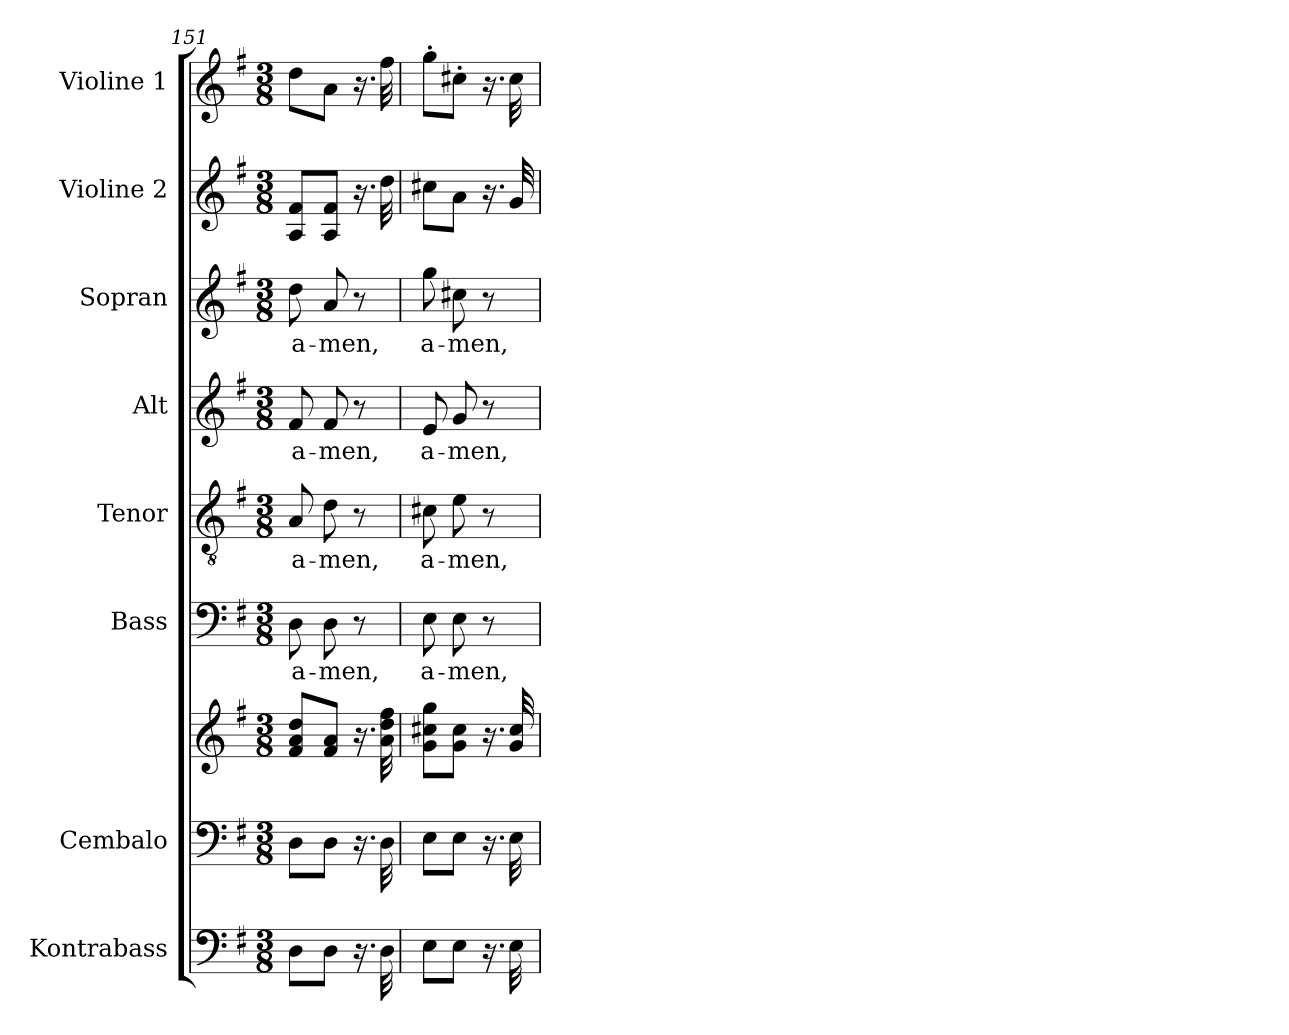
**kern	**kern	**kern	**kern	**text	**kern	**text	**kern	**text	**kern	**text	**kern	**kern
*part8	*part7	*part7	*part6	*part6	*part5	*part5	*part4	*part4	*part3	*part3	*part2	*part1
*staff9	*staff8	*staff7	*staff6	*staff6	*staff5	*staff5	*staff4	*staff4	*staff3	*staff3	*staff2	*staff1
*I"Kontrabass	*I"Cembalo	*	*I"Bass	*	*I"Tenor	*	*I"Alt	*	*I"Sopran	*	*I"Violine 2	*I"Violine 1
*I'Kb.	*I'Cemb.	*	*I'B.	*	*I'T.	*	*I'A.	*	*I'S.	*	*I'Vl. 2	*I'Vl. 1
*clefF4	*clefF4	*clefG2	*clefF4	*	*clefGv2	*	*clefG2	*	*clefG2	*	*clefG2	*clefG2
*ITrd7c12	*	*	*	*	*	*	*	*	*	*	*	*
*k[f#]	*k[f#]	*k[f#]	*k[f#]	*	*k[f#]	*	*k[f#]	*	*k[f#]	*	*k[f#]	*k[f#]
*G:	*G:	*G:	*G:	*	*G:	*	*G:	*	*G:	*	*G:	*G:
*M3/8	*M3/8	*M3/8	*M3/8	*	*M3/8	*	*M3/8	*	*M3/8	*	*M3/8	*M3/8
=151	=151	=151	=151	=151	=151	=151	=151	=151	=151	=151	=151	=151
!	!	!	!	!LO:LY:b	!	!LO:LY:b	!	!LO:LY:b	!	!LO:LY:b	!	!
8DD\L	8D\L	8f#/ 8a/ 8dd/L	8D\	a-	8A/	a-	8f#/	a-	8dd\	a-	8A/ 8f#/L	8dd\L
!	!	!	!	!LO:LY:b	!	!LO:LY:b	!	!LO:LY:b	!	!LO:LY:b	!	!
8DD\J	8D\J	8f#/ 8a/J	8D\	-men,	8d\	-men,	8f#/	-men,	8a/	-men,	8A/ 8f#/J	8a\J
16.r	16.r	16.r	8r	.	8r	.	8r	.	8r	.	16.r	16.r
32DD\	32D\	32a\ 32dd\ 32ff#\	.	.	.	.	.	.	.	.	32dd\	32ff#\
=152	=152	=152	=152	=152	=152	=152	=152	=152	=152	=152	=152	=152
!	!	!	!	!LO:LY:b	!	!LO:LY:b	!	!LO:LY:b	!	!LO:LY:b	!	!
8EE\L	8E\L	8g\ 8cc#X\ 8gg\L	8E\	a-	8c#X\	a-	8e/	a-	8gg\	a-	8cc#X\L	8gg'>\L
!	!	!	!	!LO:LY:b	!	!LO:LY:b	!	!LO:LY:b	!	!LO:LY:b	!	!
8EE\J	8E\J	8g\ 8cc#\J	8E\	-men,	8e\	-men,	8g/	-men,	8cc#X\	-men,	8a\J	8cc#X'>\J
16.r	16.r	16.r	8r	.	8r	.	8r	.	8r	.	16.r	16.r
32EE\	32E\	32g/ 32cc#/	.	.	.	.	.	.	.	.	32g/	32cc#\
=	=	=	=	=	=	=	=	=	=	=	=	=
*-	*-	*-	*-	*-	*-	*-	*-	*-	*-	*-	*-	*-
